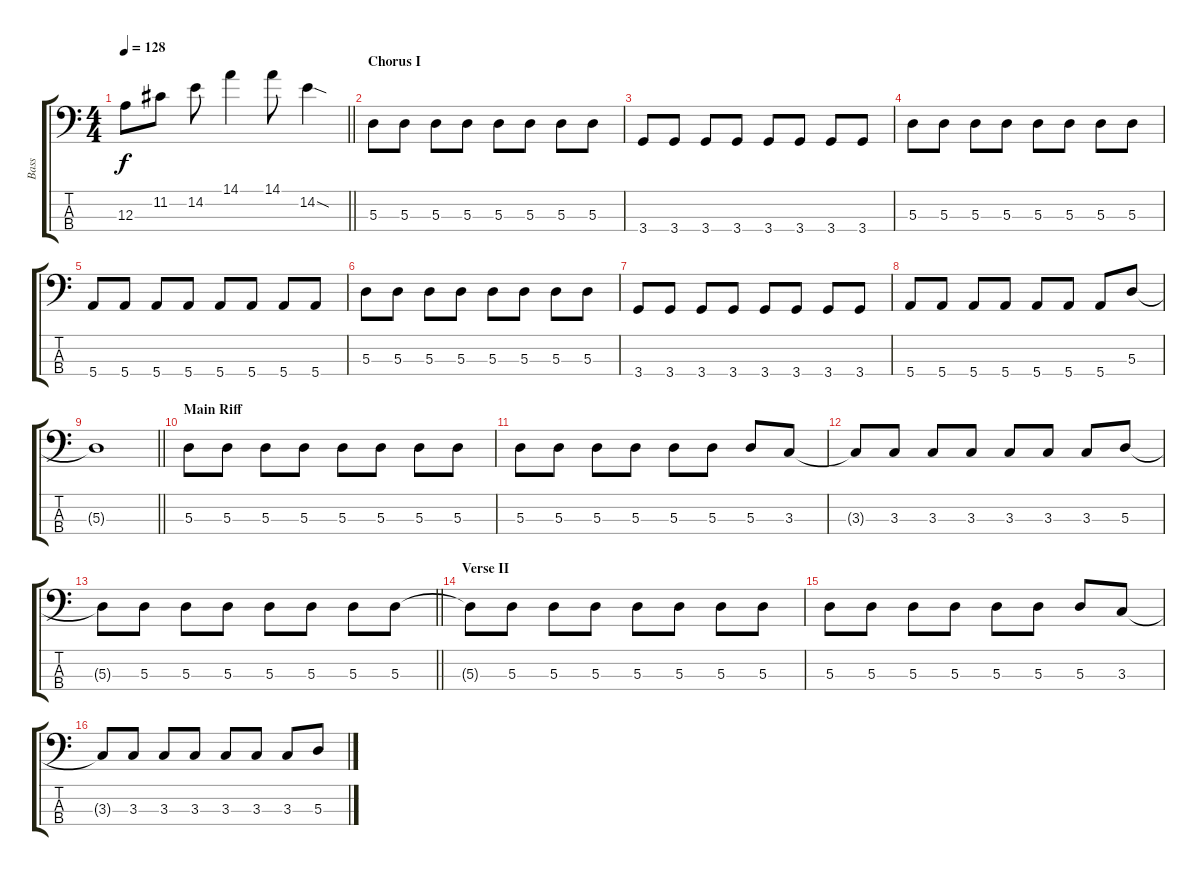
\track ("Bass" "Bass") {instrument electricbasspick}
\staff {score tabs}
\tuning (G2 D2 A1 E1) {hide}
\ts (4 4)
\tempo 128
\clef f4
\barLineRight lightlight
\ks c
12.3.8{dy f} 11.2.8 14.2.8 14.1.4 14.1.8 14.2{sod}.4 |
\section ("" "Chorus I")
5.3.8 5.3.8 5.3.8 5.3.8 5.3.8 5.3.8 5.3.8 5.3.8 |
3.4.8 3.4.8 3.4.8 3.4.8 3.4.8 3.4.8 3.4.8 3.4.8 |
5.3.8 5.3.8 5.3.8 5.3.8 5.3.8 5.3.8 5.3.8 5.3.8 |
5.4.8 5.4.8 5.4.8 5.4.8 5.4.8 5.4.8 5.4.8 5.4.8 |
5.3.8 5.3.8 5.3.8 5.3.8 5.3.8 5.3.8 5.3.8 5.3.8 |
3.4.8 3.4.8 3.4.8 3.4.8 3.4.8 3.4.8 3.4.8 3.4.8 |
5.4.8 5.4.8 5.4.8 5.4.8 5.4.8 5.4.8 5.4.8 5.3.8 |
\barLineRight lightlight
5.3{t}.1 |
\section ("" "Main Riff")
5.3.8 5.3.8 5.3.8 5.3.8 5.3.8 5.3.8 5.3.8 5.3.8 |
5.3.8 5.3.8 5.3.8 5.3.8 5.3.8 5.3.8 5.3.8 3.3.8 |
3.3{t}.8 3.3.8 3.3.8 3.3.8 3.3.8 3.3.8 3.3.8 5.3.8 |
\barLineRight lightlight
5.3{t}.8 5.3.8 5.3.8 5.3.8 5.3.8 5.3.8 5.3.8 5.3.8 |
\section ("" "Verse II")
5.3{t}.8 5.3.8 5.3.8 5.3.8 5.3.8 5.3.8 5.3.8 5.3.8 |
5.3.8 5.3.8 5.3.8 5.3.8 5.3.8 5.3.8 5.3.8 3.3.8 |
3.3{t}.8 3.3.8 3.3.8 3.3.8 3.3.8 3.3.8 3.3.8 5.3.8
